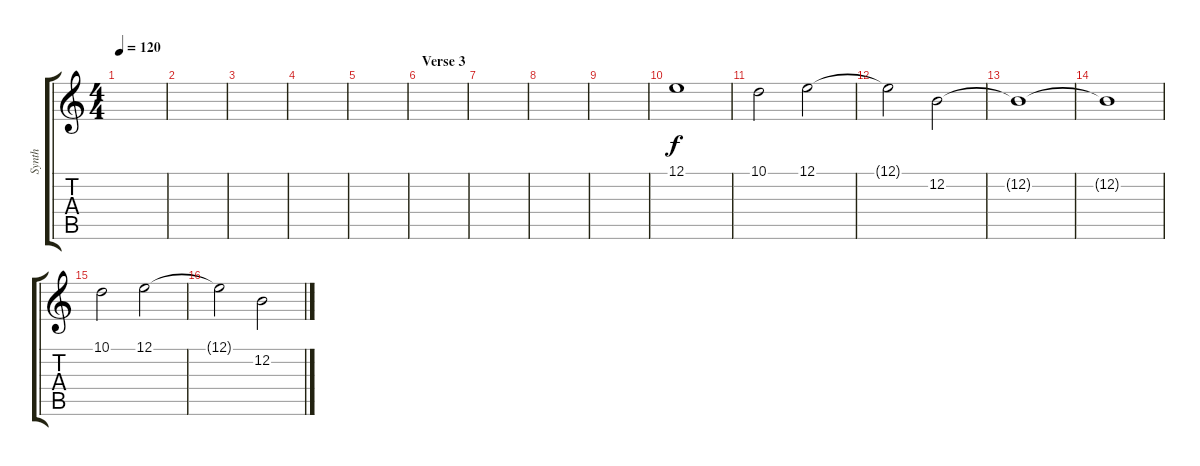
\track ("Synth" "Synth") {instrument lead2sawtooth}
\staff {score tabs}
\tuning (E4 B3 G3 D3 A2 E2) {hide}
\ts (4 4)
\tempo 120
\clef g2
\ks c
|
|
|
|
|
\section ("" "Verse 3")
|
|
|
|
12.1.1 |
10.1.2 12.1.2 |
12.1{t}.2 12.2.2 |
12.2{t}.1 |
12.2{t}.1 |
10.1.2 12.1.2 |
12.1{t}.2 12.2.2
